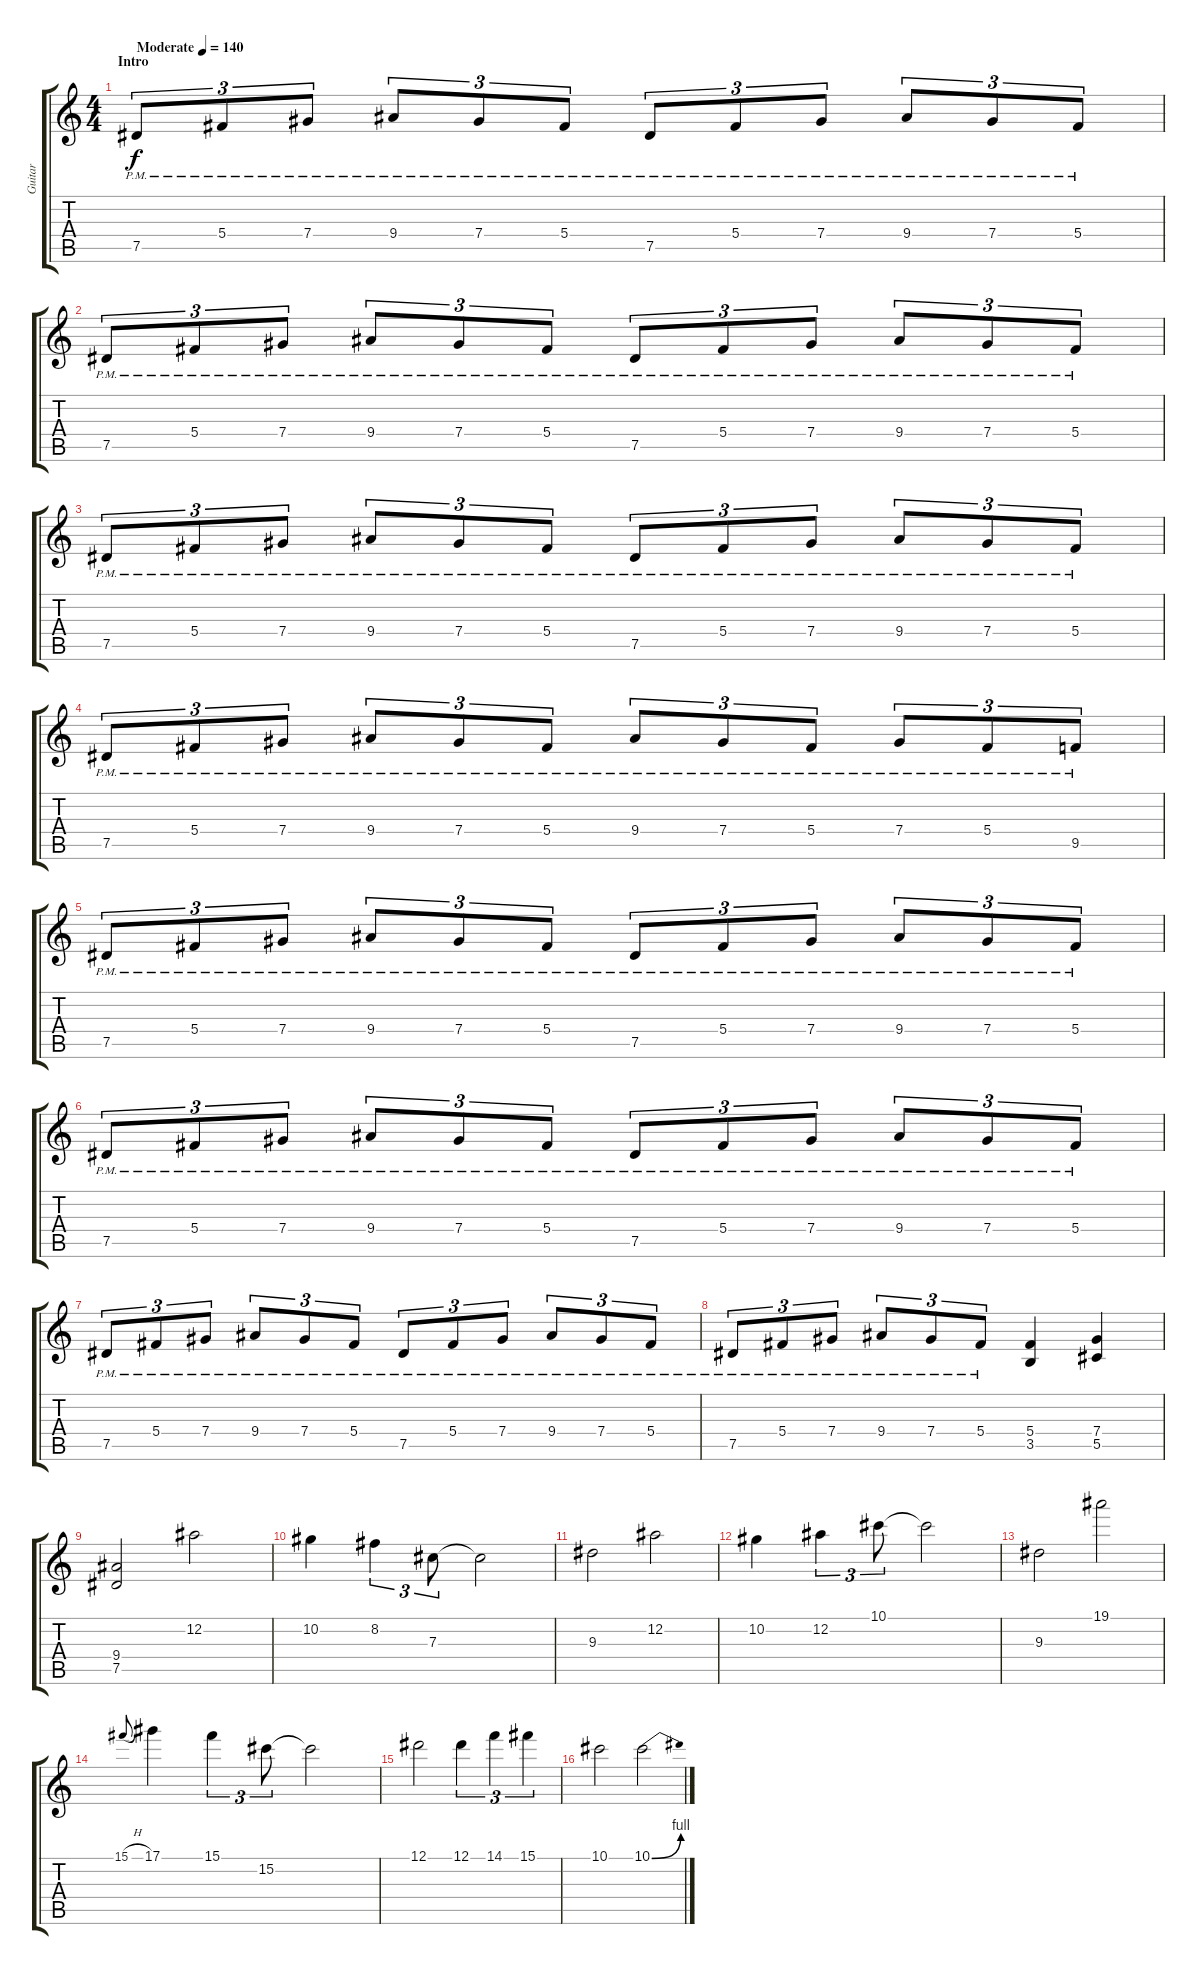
\track ("Guitar" "Guitar") {instrument distortionguitar}
\staff {score tabs}
\tuning (Eb4 Bb3 Gb3 Db3 Ab2 Eb2) {hide}
\ts (4 4)
\section ("" "Intro")
\tempo (140 "Moderate")
\clef g2
\ks c
7.5{pm}.8{tu (3 2) dy f instrument distortionguitar} 5.4{pm}.8{tu (3 2)} 7.4{pm}.8{tu (3 2)} 9.4{pm}.8{tu (3 2)} 7.4{pm}.8{tu (3 2)} 5.4{pm}.8{tu (3 2)} 7.5{pm}.8{tu (3 2)} 5.4{pm}.8{tu (3 2)} 7.4{pm}.8{tu (3 2)} 9.4{pm}.8{tu (3 2)} 7.4{pm}.8{tu (3 2)} 5.4{pm}.8{tu (3 2)} |
7.5{pm}.8{tu (3 2)} 5.4{pm}.8{tu (3 2)} 7.4{pm}.8{tu (3 2)} 9.4{pm}.8{tu (3 2)} 7.4{pm}.8{tu (3 2)} 5.4{pm}.8{tu (3 2)} 7.5{pm}.8{tu (3 2)} 5.4{pm}.8{tu (3 2)} 7.4{pm}.8{tu (3 2)} 9.4{pm}.8{tu (3 2)} 7.4{pm}.8{tu (3 2)} 5.4{pm}.8{tu (3 2)} |
7.5{pm}.8{tu (3 2)} 5.4{pm}.8{tu (3 2)} 7.4{pm}.8{tu (3 2)} 9.4{pm}.8{tu (3 2)} 7.4{pm}.8{tu (3 2)} 5.4{pm}.8{tu (3 2)} 7.5{pm}.8{tu (3 2)} 5.4{pm}.8{tu (3 2)} 7.4{pm}.8{tu (3 2)} 9.4{pm}.8{tu (3 2)} 7.4{pm}.8{tu (3 2)} 5.4{pm}.8{tu (3 2)} |
7.5{pm}.8{tu (3 2)} 5.4{pm}.8{tu (3 2)} 7.4{pm}.8{tu (3 2)} 9.4{pm}.8{tu (3 2)} 7.4{pm}.8{tu (3 2)} 5.4{pm}.8{tu (3 2)} 9.4{pm}.8{tu (3 2)} 7.4{pm}.8{tu (3 2)} 5.4{pm}.8{tu (3 2)} 7.4{pm}.8{tu (3 2)} 5.4{pm}.8{tu (3 2)} 9.5{pm}.8{tu (3 2)} |
7.5{pm}.8{tu (3 2)} 5.4{pm}.8{tu (3 2)} 7.4{pm}.8{tu (3 2)} 9.4{pm}.8{tu (3 2)} 7.4{pm}.8{tu (3 2)} 5.4{pm}.8{tu (3 2)} 7.5{pm}.8{tu (3 2)} 5.4{pm}.8{tu (3 2)} 7.4{pm}.8{tu (3 2)} 9.4{pm}.8{tu (3 2)} 7.4{pm}.8{tu (3 2)} 5.4{pm}.8{tu (3 2)} |
7.5{pm}.8{tu (3 2)} 5.4{pm}.8{tu (3 2)} 7.4{pm}.8{tu (3 2)} 9.4{pm}.8{tu (3 2)} 7.4{pm}.8{tu (3 2)} 5.4{pm}.8{tu (3 2)} 7.5{pm}.8{tu (3 2)} 5.4{pm}.8{tu (3 2)} 7.4{pm}.8{tu (3 2)} 9.4{pm}.8{tu (3 2)} 7.4{pm}.8{tu (3 2)} 5.4{pm}.8{tu (3 2)} |
7.5{pm}.8{tu (3 2)} 5.4{pm}.8{tu (3 2)} 7.4{pm}.8{tu (3 2)} 9.4{pm}.8{tu (3 2)} 7.4{pm}.8{tu (3 2)} 5.4{pm}.8{tu (3 2)} 7.5{pm}.8{tu (3 2)} 5.4{pm}.8{tu (3 2)} 7.4{pm}.8{tu (3 2)} 9.4{pm}.8{tu (3 2)} 7.4{pm}.8{tu (3 2)} 5.4{pm}.8{tu (3 2)} |
7.5{pm}.8{tu (3 2)} 5.4{pm}.8{tu (3 2)} 7.4{pm}.8{tu (3 2)} 9.4{pm}.8{tu (3 2)} 7.4{pm}.8{tu (3 2)} 5.4{pm}.8{tu (3 2)} (5.4 3.5).4 (7.4 5.5).4 |
(9.4 7.5).2{volume 14 balance 8} 12.2.2 |
10.2.4 8.2.4{tu (3 2)} 7.3.8{tu (3 2)} 7.3{t}.2 |
9.3.2 12.2.2 |
10.2.4 12.2.4{tu (3 2)} 10.1.8{tu (3 2)} 10.1{t}.2 |
9.3.2 19.1.2 |
15.1{h}.8{gr onbeat} 17.1.4 15.1.4{tu (3 2)} 15.2.8{tu (3 2)} 15.2{t}.2 |
12.1.2 12.1.4{tu (3 2)} 14.1.4{tu (3 2)} 15.1.4{tu (3 2)} |
10.1.2 10.1{be (bend 0 0 60 4)}.2
